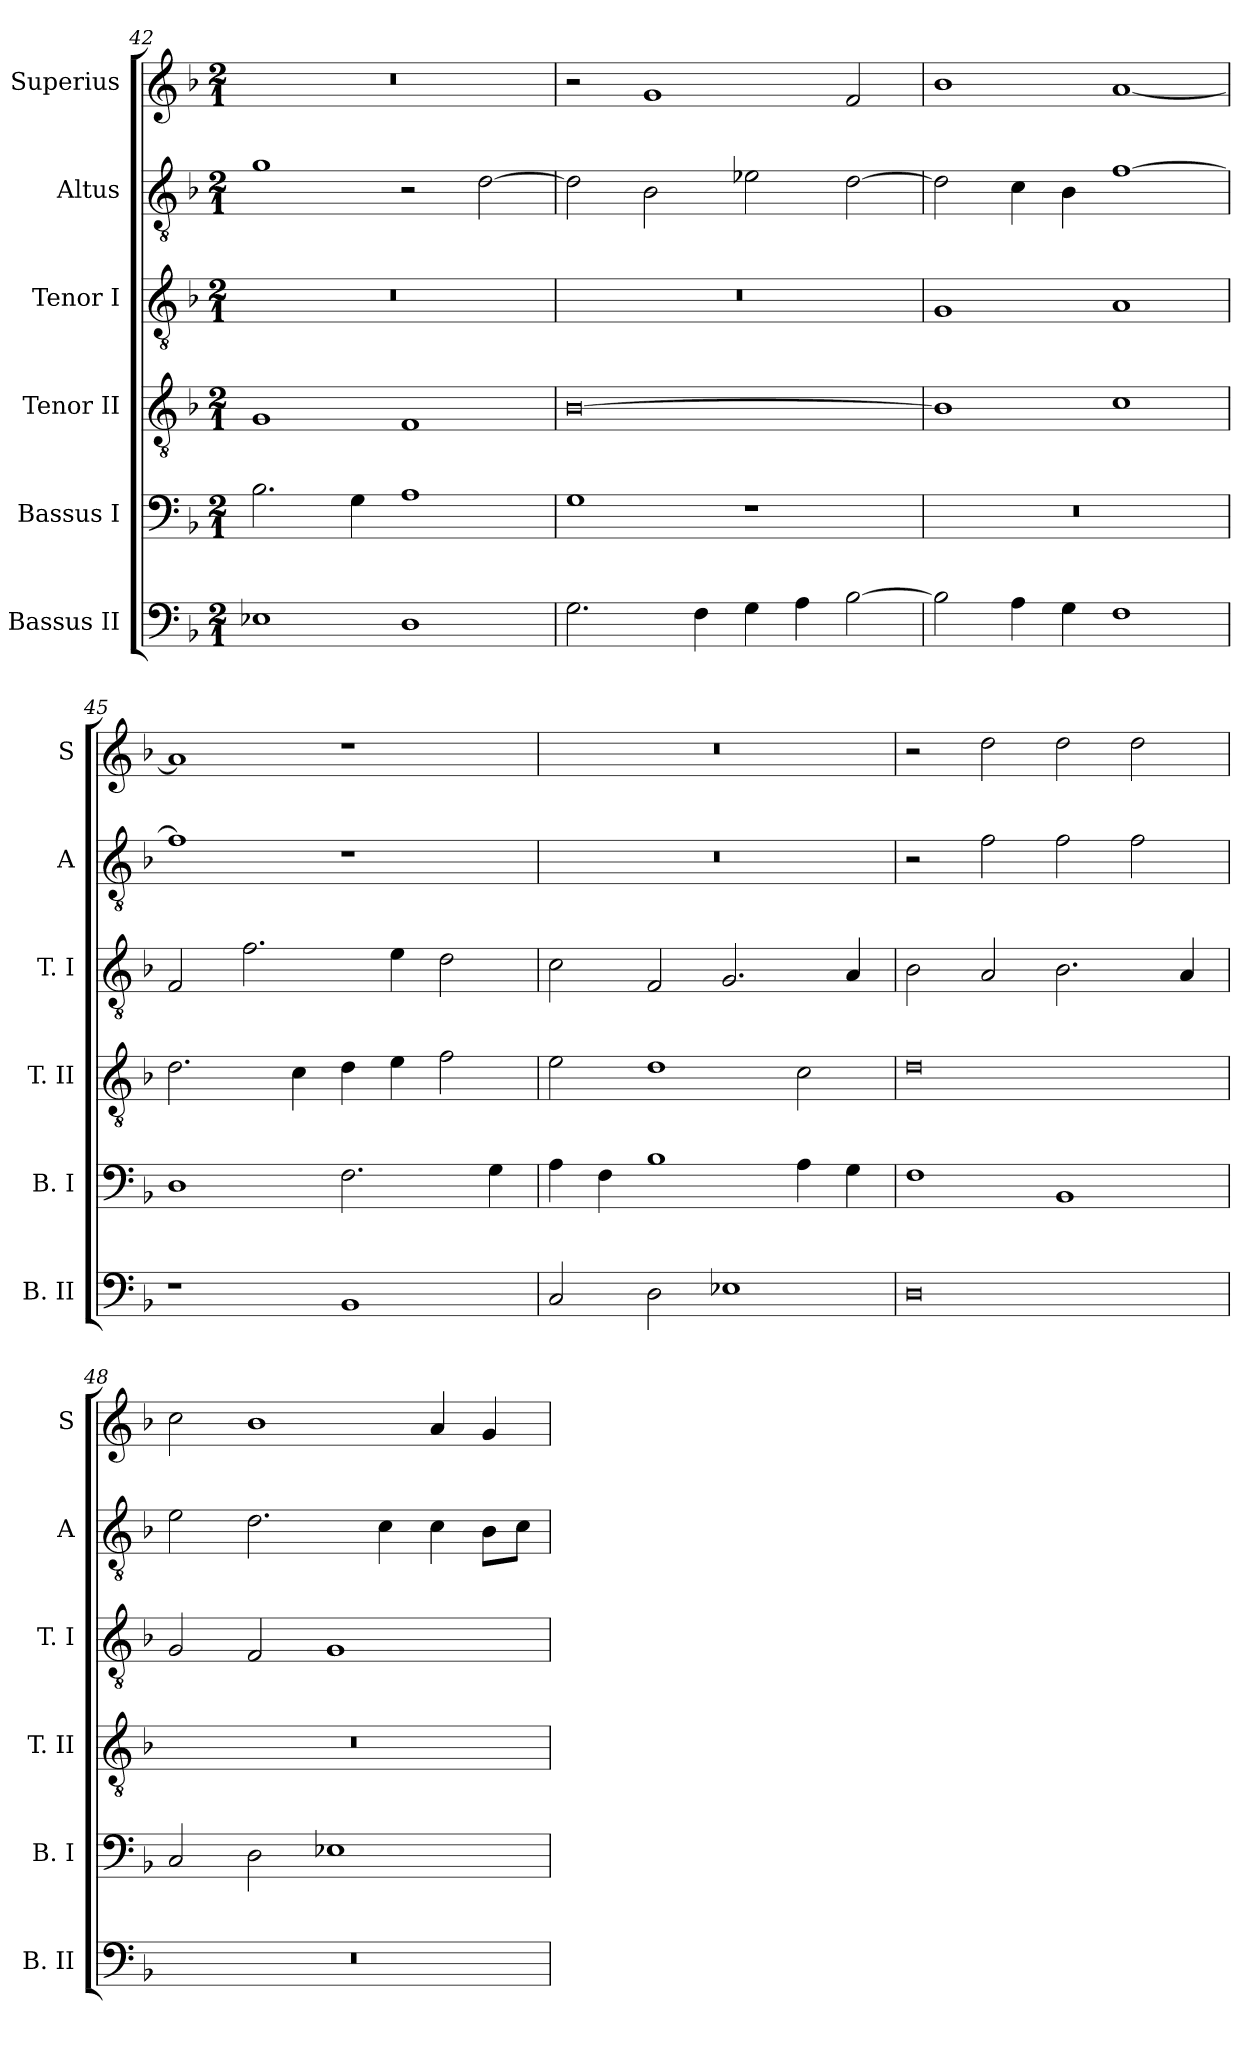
**kern	**kern	**kern	**kern	**kern	**kern
*part6	*part5	*part4	*part3	*part2	*part1
*staff6	*staff5	*staff4	*staff3	*staff2	*staff1
*I"Bassus II	*I"Bassus I	*I"Tenor II	*I"Tenor I	*I"Altus	*I"Superius
*I'B. II	*I'B. I	*I'T. II	*I'T. I	*I'A	*I'S
*clefF4	*clefF4	*clefGv2	*clefGv2	*clefGv2	*clefG2
*k[b-]	*k[b-]	*k[b-]	*k[b-]	*k[b-]	*k[b-]
*F:	*F:	*F:	*F:	*F:	*F:
*M2/1	*M2/1	*M2/1	*M2/1	*M2/1	*M2/1
=42	=42	=42	=42	=42	=42
1E-X	2.B-	1G	0r	1g	0r
.	4G	.	.	.	.
1D	1A	1F	.	2r	.
.	.	.	.	[2d	.
=43	=43	=43	=43	=43	=43
2.G	1G	[0B-	0r	2d]	2r
.	.	.	.	2B-	1g
4F	.	.	.	.	.
4G	1r	.	.	2e-X	.
4A	.	.	.	.	.
[2B-	.	.	.	[2d	2f
=44	=44	=44	=44	=44	=44
2B-]	0r	1B-]	1G	2d]	1b-
4A	.	.	.	4c	.
4G	.	.	.	4B-	.
1F	.	1c	1A	[1f	[1a
=45	=45	=45	=45	=45	=45
1r	1D	2.d	2F	1f]	1a]
.	.	.	2.f	.	.
.	.	4c	.	.	.
1BB-	2.F	4d	.	1r	1r
.	.	4e	4e	.	.
.	.	2f	2d	.	.
.	4G	.	.	.	.
=46	=46	=46	=46	=46	=46
2C	4A	2e	2c	0r	0r
.	4F	.	.	.	.
2D	1B-	1d	2F	.	.
1E-X	.	.	2.G	.	.
.	4A	2c	.	.	.
.	4G	.	4A	.	.
=47	=47	=47	=47	=47	=47
0D	1F	0d	2B-	2r	2r
.	.	.	2A	2f	2dd
.	1BB-	.	2.B-	2f	2dd
.	.	.	.	2f	2dd
.	.	.	4A	.	.
=48	=48	=48	=48	=48	=48
0r	2C	0r	2G	2e	2cc
.	2D	.	2F	2.d	1b-
.	1E-X	.	1G	.	.
.	.	.	.	4c	.
.	.	.	.	4c	4a
.	.	.	.	8B-L	4g
.	.	.	.	8cJ	.
=	=	=	=	=	=
*-	*-	*-	*-	*-	*-
